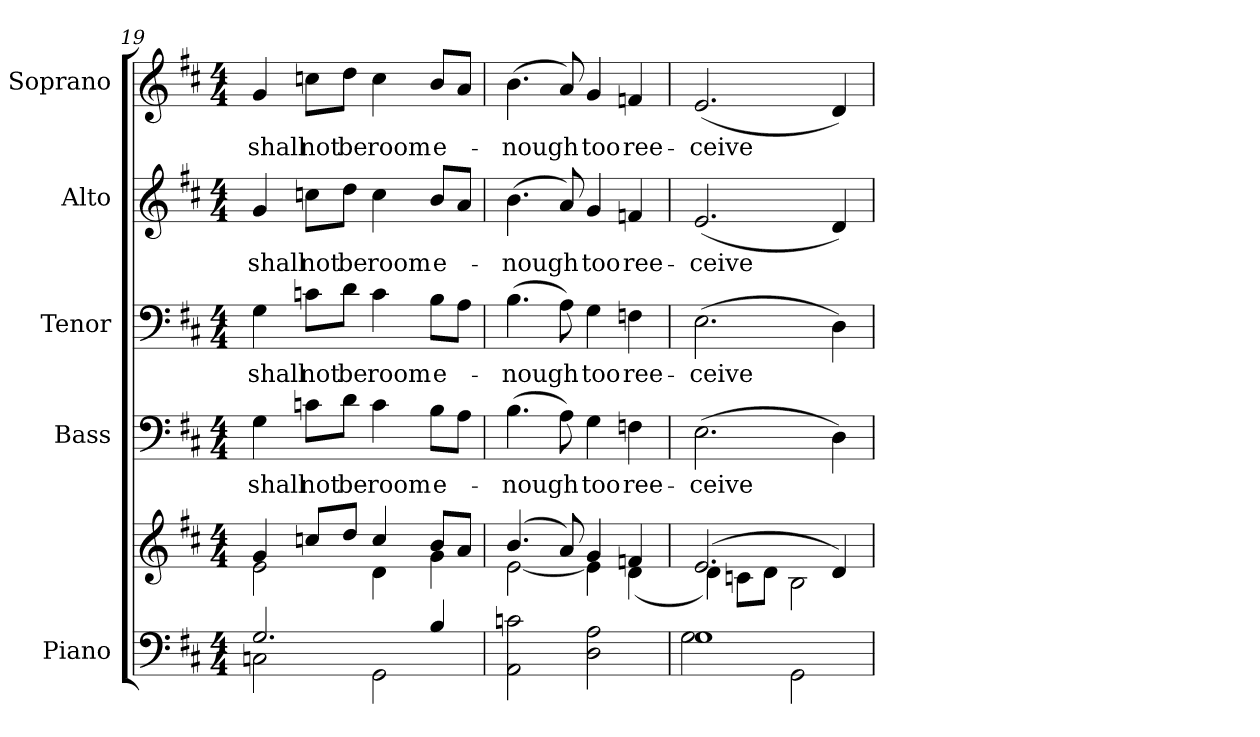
**kern	**kern	**kern	**text	**kern	**text	**kern	**text	**kern	**text
*part5	*part5	*part4	*part4	*part3	*part3	*part2	*part2	*part1	*part1
*staff6	*staff5	*staff4	*staff4	*staff3	*staff3	*staff2	*staff2	*staff1	*staff1
*I"Piano	*	*I"Bass	*	*I"Tenor	*	*I"Alto	*	*I"Soprano	*
*I'Pno.	*	*I'B.	*	*I'T.	*	*I'A.	*	*I'S.	*
!!LO:PB:g=z
*clefF4	*clefG2	*clefF4	*	*clefF4	*	*clefG2	*	*clefG2	*
*k[f#c#]	*k[f#c#]	*k[f#c#]	*	*k[f#c#]	*	*k[f#c#]	*	*k[f#c#]	*
*D:	*D:	*D:	*	*D:	*	*D:	*	*D:	*
*M4/4	*M4/4	*M4/4	*	*M4/4	*	*M4/4	*	*M4/4	*
=19	=19	=19	=19	=19	=19	=19	=19	=19	=19
*^	*^	*	*	*	*	*	*	*	*
!	!	!	!	!	!LO:LY:b:color=#000000	!	!	!	!	!	!
!	!	!	!	!	!	!	!LO:LY:b:color=#000000	!	!	!	!
!	!	!	!	!	!	!	!	!	!LO:LY:b:color=#000000	!	!
!	!	!	!	!	!	!	!	!	!	!	!LO:LY:b:color=#000000
2.Gi/	2Cni\	4gi/	2ei\	4Gi\	shall	4Gi\	shall	4gi/	shall	4gi/	shall
!	!	!	!	!	!LO:LY:b:color=#000000	!	!	!	!	!	!
!	!	!	!	!	!	!	!LO:LY:b:color=#000000	!	!	!	!
!	!	!	!	!	!	!	!	!	!LO:LY:b:color=#000000	!	!
!	!	!	!	!	!	!	!	!	!	!	!LO:LY:b:color=#000000
.	.	8ccni/L	.	8cni\L	not	8cni\L	not	8ccni\L	not	8ccni\L	not
!	!	!	!	!	!LO:LY:b:color=#000000	!	!	!	!	!	!
!	!	!	!	!	!	!	!LO:LY:b:color=#000000	!	!	!	!
!	!	!	!	!	!	!	!	!	!LO:LY:b:color=#000000	!	!
!	!	!	!	!	!	!	!	!	!	!	!LO:LY:b:color=#000000
.	.	8ddi/J	.	8di\J	be	8di\J	be	8ddi\J	be	8ddi\J	be
!	!	!	!	!	!LO:LY:b:color=#000000	!	!	!	!	!	!
!	!	!	!	!	!	!	!LO:LY:b:color=#000000	!	!	!	!
!	!	!	!	!	!	!	!	!	!LO:LY:b:color=#000000	!	!
!	!	!	!	!	!	!	!	!	!	!	!LO:LY:b:color=#000000
.	2GGi\	4cci/	4di\	4ci\	room	4ci\	room	4cci\	room	4cci\	room
!	!	!	!	!	!LO:LY:b:color=#000000	!	!	!	!	!	!
!	!	!	!	!	!	!	!LO:LY:b:color=#000000	!	!	!	!
!	!	!	!	!	!	!	!	!	!LO:LY:b:color=#000000	!	!
!	!	!	!	!	!	!	!	!	!	!	!LO:LY:b:color=#000000
4Bi/	.	8bi/L	4gi\	8Bi\L	e-	8Bi\L	e-	8bi/L	e-	8bi/L	e-
.	.	8ai/J	.	8Ai\J	.	8Ai\J	.	8ai/J	.	8ai/J	.
*v	*v	*	*	*	*	*	*	*	*	*	*
=20	=20	=20	=20	=20	=20	=20	=20	=20	=20	=20
!	!	!	!	!LO:LY:b:color=#000000	!	!	!	!	!	!
!	!	!	!	!	!	!LO:LY:b:color=#000000	!	!	!	!
!	!	!	!	!	!	!	!	!LO:LY:b:color=#000000	!	!
!	!	!	!	!	!	!	!	!	!	!LO:LY:b:color=#000000
2AAi\ 2cni	(4.bi/	[<2ei\	(4.Bi\	-nough	(4.Bi\	-nough	(4.bi\	-nough	(4.bi\	-nough
.	8ai/)	.	8Ai\)	.	8Ai\)	.	8ai/)	.	8ai/)	.
!	!	!	!	!LO:LY:b:color=#000000	!	!	!	!	!	!
!	!	!	!	!	!	!LO:LY:b:color=#000000	!	!	!	!
!	!	!	!	!	!	!	!	!LO:LY:b:color=#000000	!	!
!	!	!	!	!	!	!	!	!	!	!LO:LY:b:color=#000000
2Di\ 2Ai	4gi/	4ei\]	4Gi\	too	4Gi\	too	4gi/	too	4gi/	too
!	!	!	!	!LO:LY:b:color=#000000	!	!	!	!	!	!
!	!	!	!	!	!	!LO:LY:b:color=#000000	!	!	!	!
!	!	!	!	!	!	!	!	!LO:LY:b:color=#000000	!	!
!	!	!	!	!	!	!	!	!	!	!LO:LY:b:color=#000000
.	4fni/	(4di\	4Fni\	ree-	4Fni\	ree-	4fni/	ree-	4fni/	ree-
!!LO:PB:g=z
=21	=21	=21	=21	=21	=21	=21	=21	=21	=21	=21
*^	*	*	*	*	*	*	*	*	*	*
!	!	!	!	!	!LO:LY:b:color=#000000	!	!	!	!	!	!
!	!	!	!	!	!	!	!LO:LY:b:color=#000000	!	!	!	!
!	!	!	!	!	!	!	!	!	!LO:LY:b:color=#000000	!	!
!	!	!	!	!	!	!	!	!	!	!	!LO:LY:b:color=#000000
1Gi	2Gi\	(2.ei/	4di\)	(2.Ei\	-ceive	(2.Ei\	-ceive	(2.ei/	-ceive	(2.ei/	-ceive
.	.	.	8cni\L	.	.	.	.	.	.	.	.
.	.	.	8di\J	.	.	.	.	.	.	.	.
.	2GGi\	.	2Bi\	.	.	.	.	.	.	.	.
.	.	4di/)	.	4Di\)	.	4Di\)	.	4di/)	.	4di/)	.
*v	*v	*	*	*	*	*	*	*	*	*	*
*	*v	*v	*	*	*	*	*	*	*	*
=	=	=	=	=	=	=	=	=	=
*-	*-	*-	*-	*-	*-	*-	*-	*-	*-
